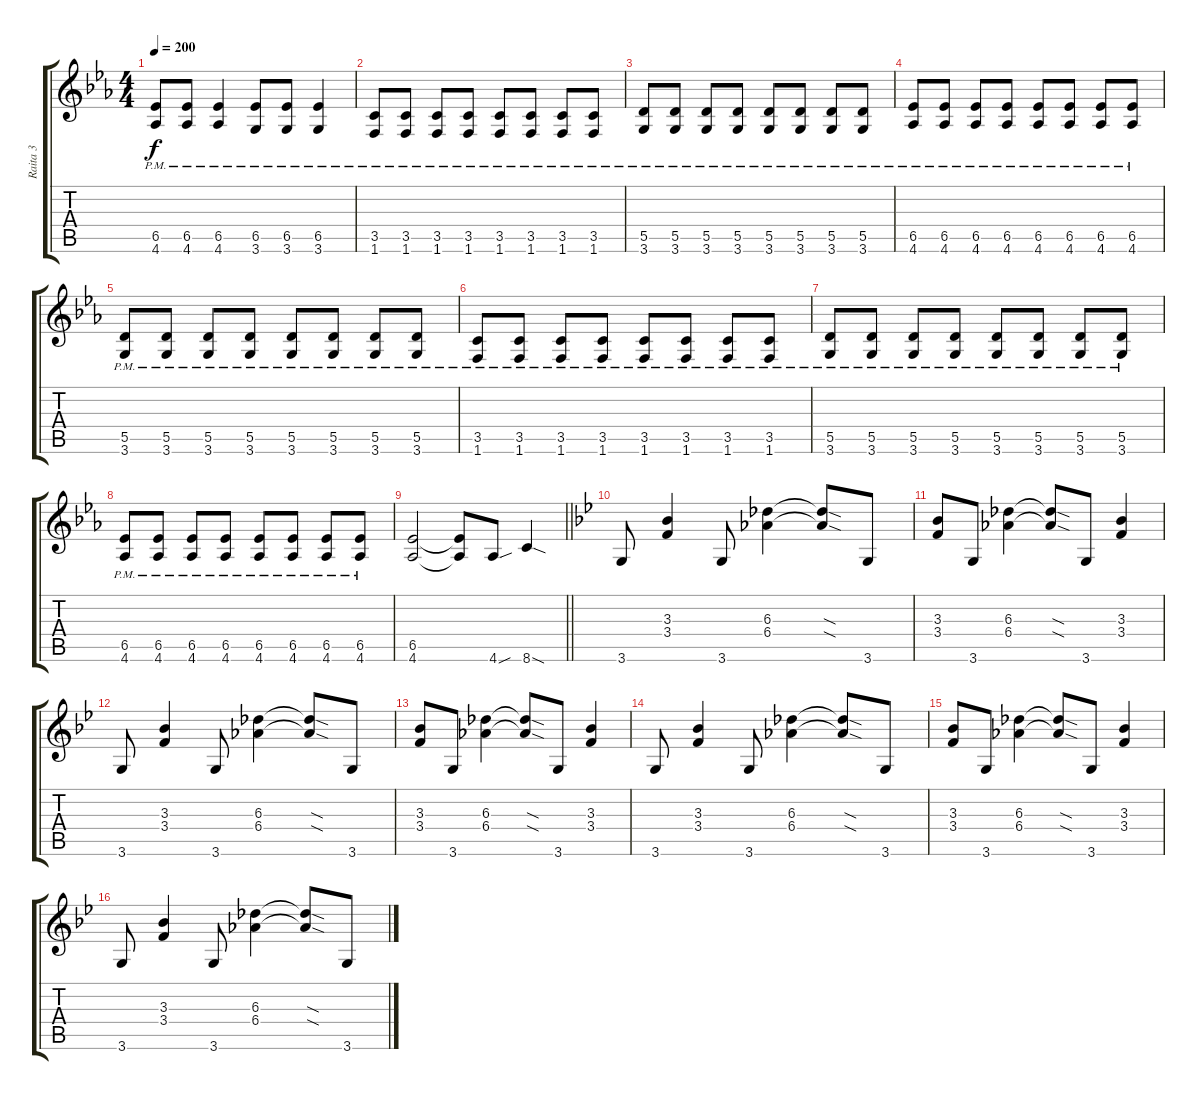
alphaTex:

\track ("Raita 3" "Raita 3") {instrument distortionguitar}
\staff {score tabs}
\tuning (E4 B3 G3 D3 A2 E2) {hide}
\ts (4 4)
\tempo 200
\clef g2
\ks eb
(6.5{pm} 4.6{pm}).8{dy f} (6.5{pm} 4.6{pm}).8 (6.5{pm} 4.6{pm}).4 (6.5{pm} 3.6{pm}).8 (6.5{pm} 3.6{pm}).8 (6.5{pm} 3.6{pm}).4 |
(3.5{pm} 1.6{pm}).8 (3.5{pm} 1.6{pm}).8 (3.5{pm} 1.6{pm}).8 (3.5{pm} 1.6{pm}).8 (3.5{pm} 1.6{pm}).8 (3.5{pm} 1.6{pm}).8 (3.5{pm} 1.6{pm}).8 (3.5{pm} 1.6{pm}).8 |
(5.5{pm} 3.6{pm}).8 (5.5{pm} 3.6{pm}).8 (5.5{pm} 3.6{pm}).8 (5.5{pm} 3.6{pm}).8 (5.5{pm} 3.6{pm}).8 (5.5{pm} 3.6{pm}).8 (5.5{pm} 3.6{pm}).8 (5.5{pm} 3.6{pm}).8 |
(6.5{pm} 4.6{pm}).8 (6.5{pm} 4.6{pm}).8 (6.5{pm} 4.6{pm}).8 (6.5{pm} 4.6{pm}).8 (6.5{pm} 4.6{pm}).8 (6.5{pm} 4.6{pm}).8 (6.5{pm} 4.6{pm}).8 (6.5{pm} 4.6{pm}).8 |
(5.5{pm} 3.6{pm}).8 (5.5{pm} 3.6{pm}).8 (5.5{pm} 3.6{pm}).8 (5.5{pm} 3.6{pm}).8 (5.5{pm} 3.6{pm}).8 (5.5{pm} 3.6{pm}).8 (5.5{pm} 3.6{pm}).8 (5.5{pm} 3.6{pm}).8 |
(3.5{pm} 1.6{pm}).8 (3.5{pm} 1.6{pm}).8 (3.5{pm} 1.6{pm}).8 (3.5{pm} 1.6{pm}).8 (3.5{pm} 1.6{pm}).8 (3.5{pm} 1.6{pm}).8 (3.5{pm} 1.6{pm}).8 (3.5{pm} 1.6{pm}).8 |
(5.5{pm} 3.6{pm}).8 (5.5{pm} 3.6{pm}).8 (5.5{pm} 3.6{pm}).8 (5.5{pm} 3.6{pm}).8 (5.5{pm} 3.6{pm}).8 (5.5{pm} 3.6{pm}).8 (5.5{pm} 3.6{pm}).8 (5.5{pm} 3.6{pm}).8 |
(6.5{pm} 4.6{pm}).8 (6.5{pm} 4.6{pm}).8 (6.5{pm} 4.6{pm}).8 (6.5{pm} 4.6{pm}).8 (6.5{pm} 4.6{pm}).8 (6.5{pm} 4.6{pm}).8 (6.5{pm} 4.6{pm}).8 (6.5{pm} 4.6{pm}).8 |
\barLineRight lightlight
(6.5 4.6).2 (6.5{t} 4.6{t}).8 4.6{sou}.8 8.6{sod}.4 |
\ks bb
3.6.8 (3.3 3.4).4 3.6.8 (6.3 6.4).4 (6.3{sod t} 6.4{sod t}).8 3.6.8 |
(3.3 3.4).8 3.6.8 (6.3 6.4).4 (6.3{sod t} 6.4{sod t}).8 3.6.8 (3.3 3.4).4 |
3.6.8 (3.3 3.4).4 3.6.8 (6.3 6.4).4 (6.3{sod t} 6.4{sod t}).8 3.6.8 |
(3.3 3.4).8 3.6.8 (6.3 6.4).4 (6.3{sod t} 6.4{sod t}).8 3.6.8 (3.3 3.4).4 |
3.6.8 (3.3 3.4).4 3.6.8 (6.3 6.4).4 (6.3{sod t} 6.4{sod t}).8 3.6.8 |
(3.3 3.4).8 3.6.8 (6.3 6.4).4 (6.3{sod t} 6.4{sod t}).8 3.6.8 (3.3 3.4).4 |
3.6.8 (3.3 3.4).4 3.6.8 (6.3 6.4).4 (6.3{sod t} 6.4{sod t}).8 3.6.8
